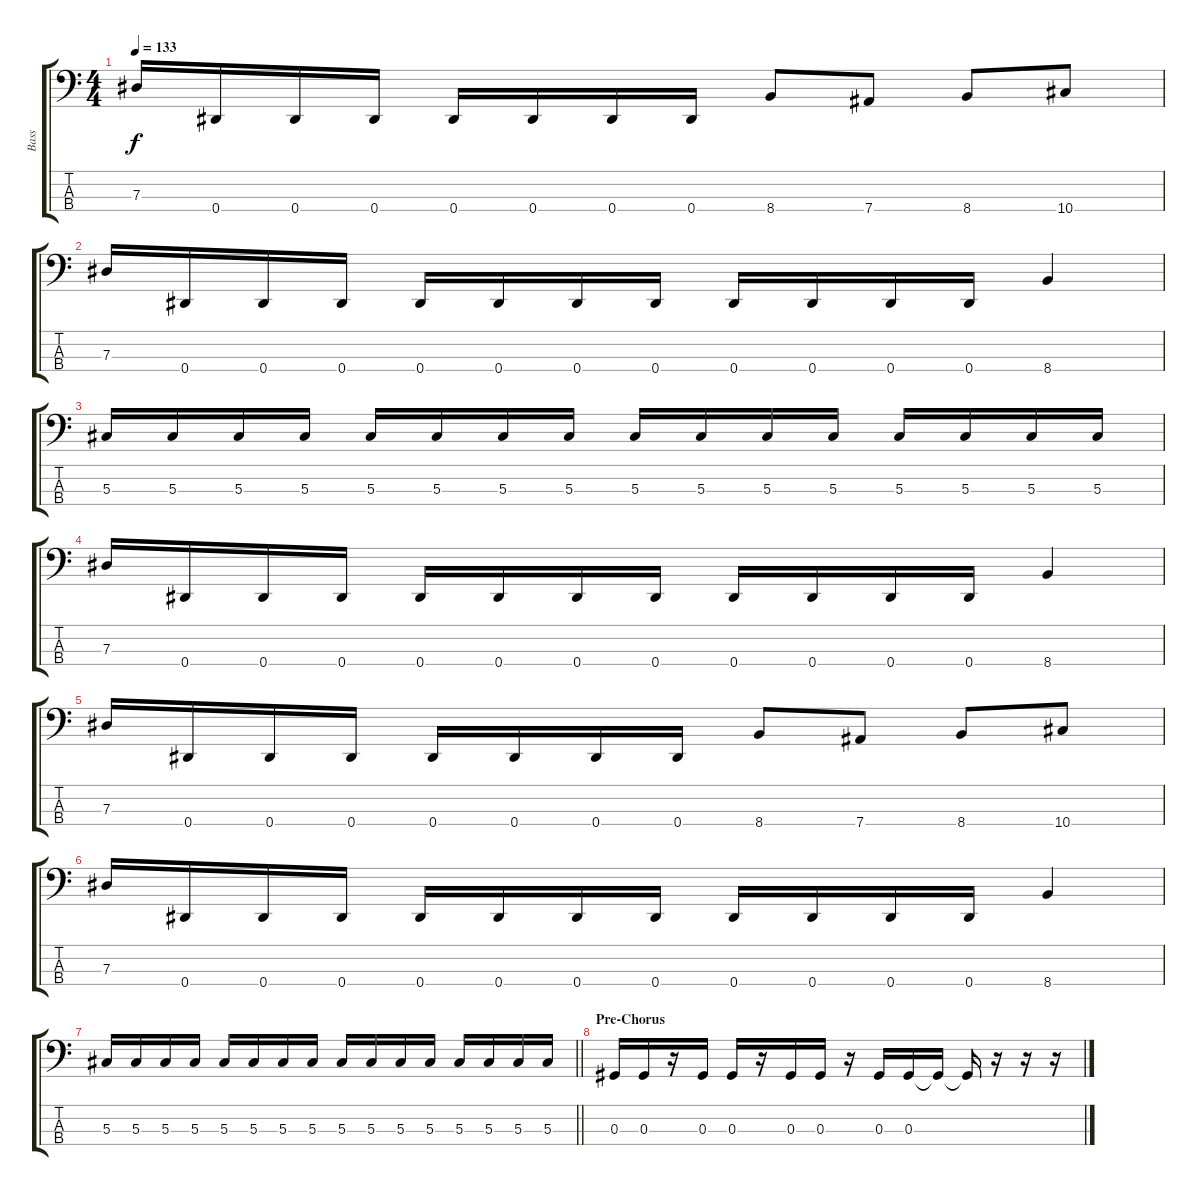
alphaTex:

\track ("Bass" "Bass") {instrument electricbassfinger}
\staff {score tabs}
\tuning (Gb2 Db2 Ab1 Eb1) {hide}
\ts (4 4)
\tempo 133
\clef f4
\ks c
7.3.16{dy f} 0.4.16 0.4.16 0.4.16 0.4.16 0.4.16 0.4.16 0.4.16 8.4.8 7.4.8 8.4.8 10.4.8 |
7.3.16 0.4.16 0.4.16 0.4.16 0.4.16 0.4.16 0.4.16 0.4.16 0.4.16 0.4.16 0.4.16 0.4.16 8.4.4 |
5.3.16 5.3.16 5.3.16 5.3.16 5.3.16 5.3.16 5.3.16 5.3.16 5.3.16 5.3.16 5.3.16 5.3.16 5.3.16 5.3.16 5.3.16 5.3.16 |
7.3.16 0.4.16 0.4.16 0.4.16 0.4.16 0.4.16 0.4.16 0.4.16 0.4.16 0.4.16 0.4.16 0.4.16 8.4.4 |
7.3.16 0.4.16 0.4.16 0.4.16 0.4.16 0.4.16 0.4.16 0.4.16 8.4.8 7.4.8 8.4.8 10.4.8 |
7.3.16 0.4.16 0.4.16 0.4.16 0.4.16 0.4.16 0.4.16 0.4.16 0.4.16 0.4.16 0.4.16 0.4.16 8.4.4 |
\barLineRight lightlight
5.3.16 5.3.16 5.3.16 5.3.16 5.3.16 5.3.16 5.3.16 5.3.16 5.3.16 5.3.16 5.3.16 5.3.16 5.3.16 5.3.16 5.3.16 5.3.16 |
\section ("" "Pre-Chorus")
0.3.16 0.3.16 r.16 0.3.16 0.3.16 r.16 0.3.16 0.3.16 r.16 0.3.16 0.3.16 0.3{t}.16 0.3{t}.16 r.16 r.16 r.16
